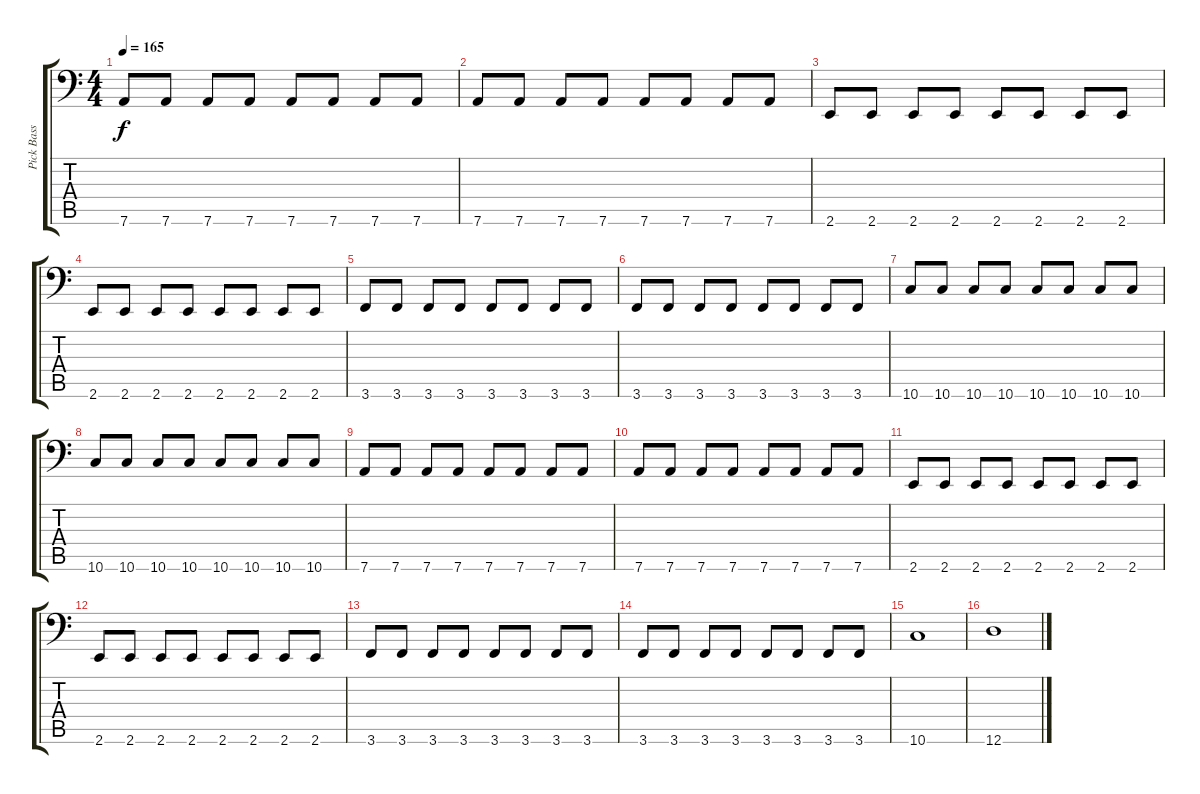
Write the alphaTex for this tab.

\track ("Pick Bass (Approx.)" "Pick Bass ") {instrument electricbassfinger}
\staff {score tabs}
\tuning (E3 B2 G2 D2 A1 D1) {hide}
\ts (4 4)
\tempo 165
\clef f4
\ks c
7.6.8{dy f} 7.6.8 7.6.8 7.6.8 7.6.8 7.6.8 7.6.8 7.6.8 |
7.6.8 7.6.8 7.6.8 7.6.8 7.6.8 7.6.8 7.6.8 7.6.8 |
2.6.8 2.6.8 2.6.8 2.6.8 2.6.8 2.6.8 2.6.8 2.6.8 |
2.6.8 2.6.8 2.6.8 2.6.8 2.6.8 2.6.8 2.6.8 2.6.8 |
3.6.8 3.6.8 3.6.8 3.6.8 3.6.8 3.6.8 3.6.8 3.6.8 |
3.6.8 3.6.8 3.6.8 3.6.8 3.6.8 3.6.8 3.6.8 3.6.8 |
10.6.8 10.6.8 10.6.8 10.6.8 10.6.8 10.6.8 10.6.8 10.6.8 |
10.6.8 10.6.8 10.6.8 10.6.8 10.6.8 10.6.8 10.6.8 10.6.8 |
7.6.8 7.6.8 7.6.8 7.6.8 7.6.8 7.6.8 7.6.8 7.6.8 |
7.6.8 7.6.8 7.6.8 7.6.8 7.6.8 7.6.8 7.6.8 7.6.8 |
2.6.8 2.6.8 2.6.8 2.6.8 2.6.8 2.6.8 2.6.8 2.6.8 |
2.6.8 2.6.8 2.6.8 2.6.8 2.6.8 2.6.8 2.6.8 2.6.8 |
3.6.8 3.6.8 3.6.8 3.6.8 3.6.8 3.6.8 3.6.8 3.6.8 |
3.6.8 3.6.8 3.6.8 3.6.8 3.6.8 3.6.8 3.6.8 3.6.8 |
10.6.1 |
12.6.1
